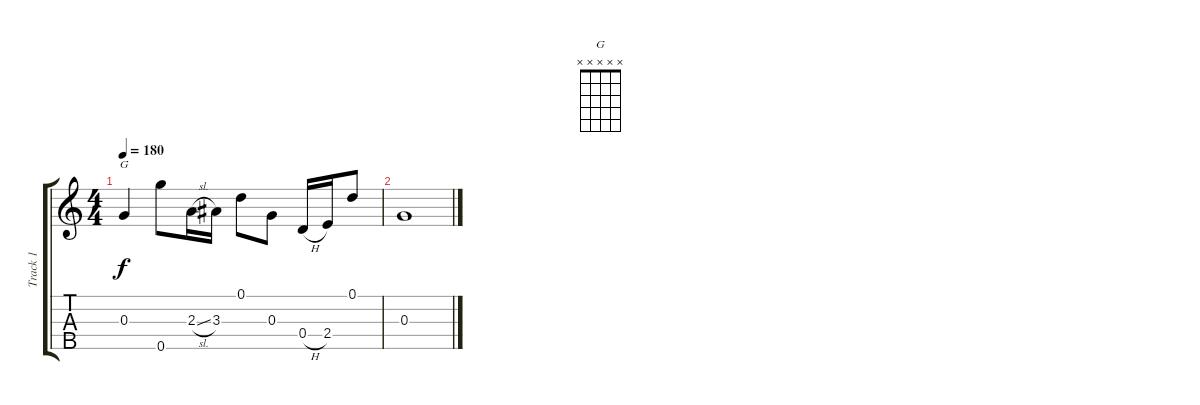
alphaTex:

\track ("Track 1" "Track 1") {instrument banjo}
\staff {score tabs}
\tuning (D4 B3 G3 D3 G4) {hide}
\displaytranspose 12
\chord ("G" x x x x x)
\ts (4 4)
\tempo 180
\clef g2
\ks c
0.3.4{ch "G" dy f} 0.5.8 2.3{sl}.16 3.3.16 0.1.8 0.3.8 0.4{h}.16 2.4.16 0.1.8 |
0.3.1
